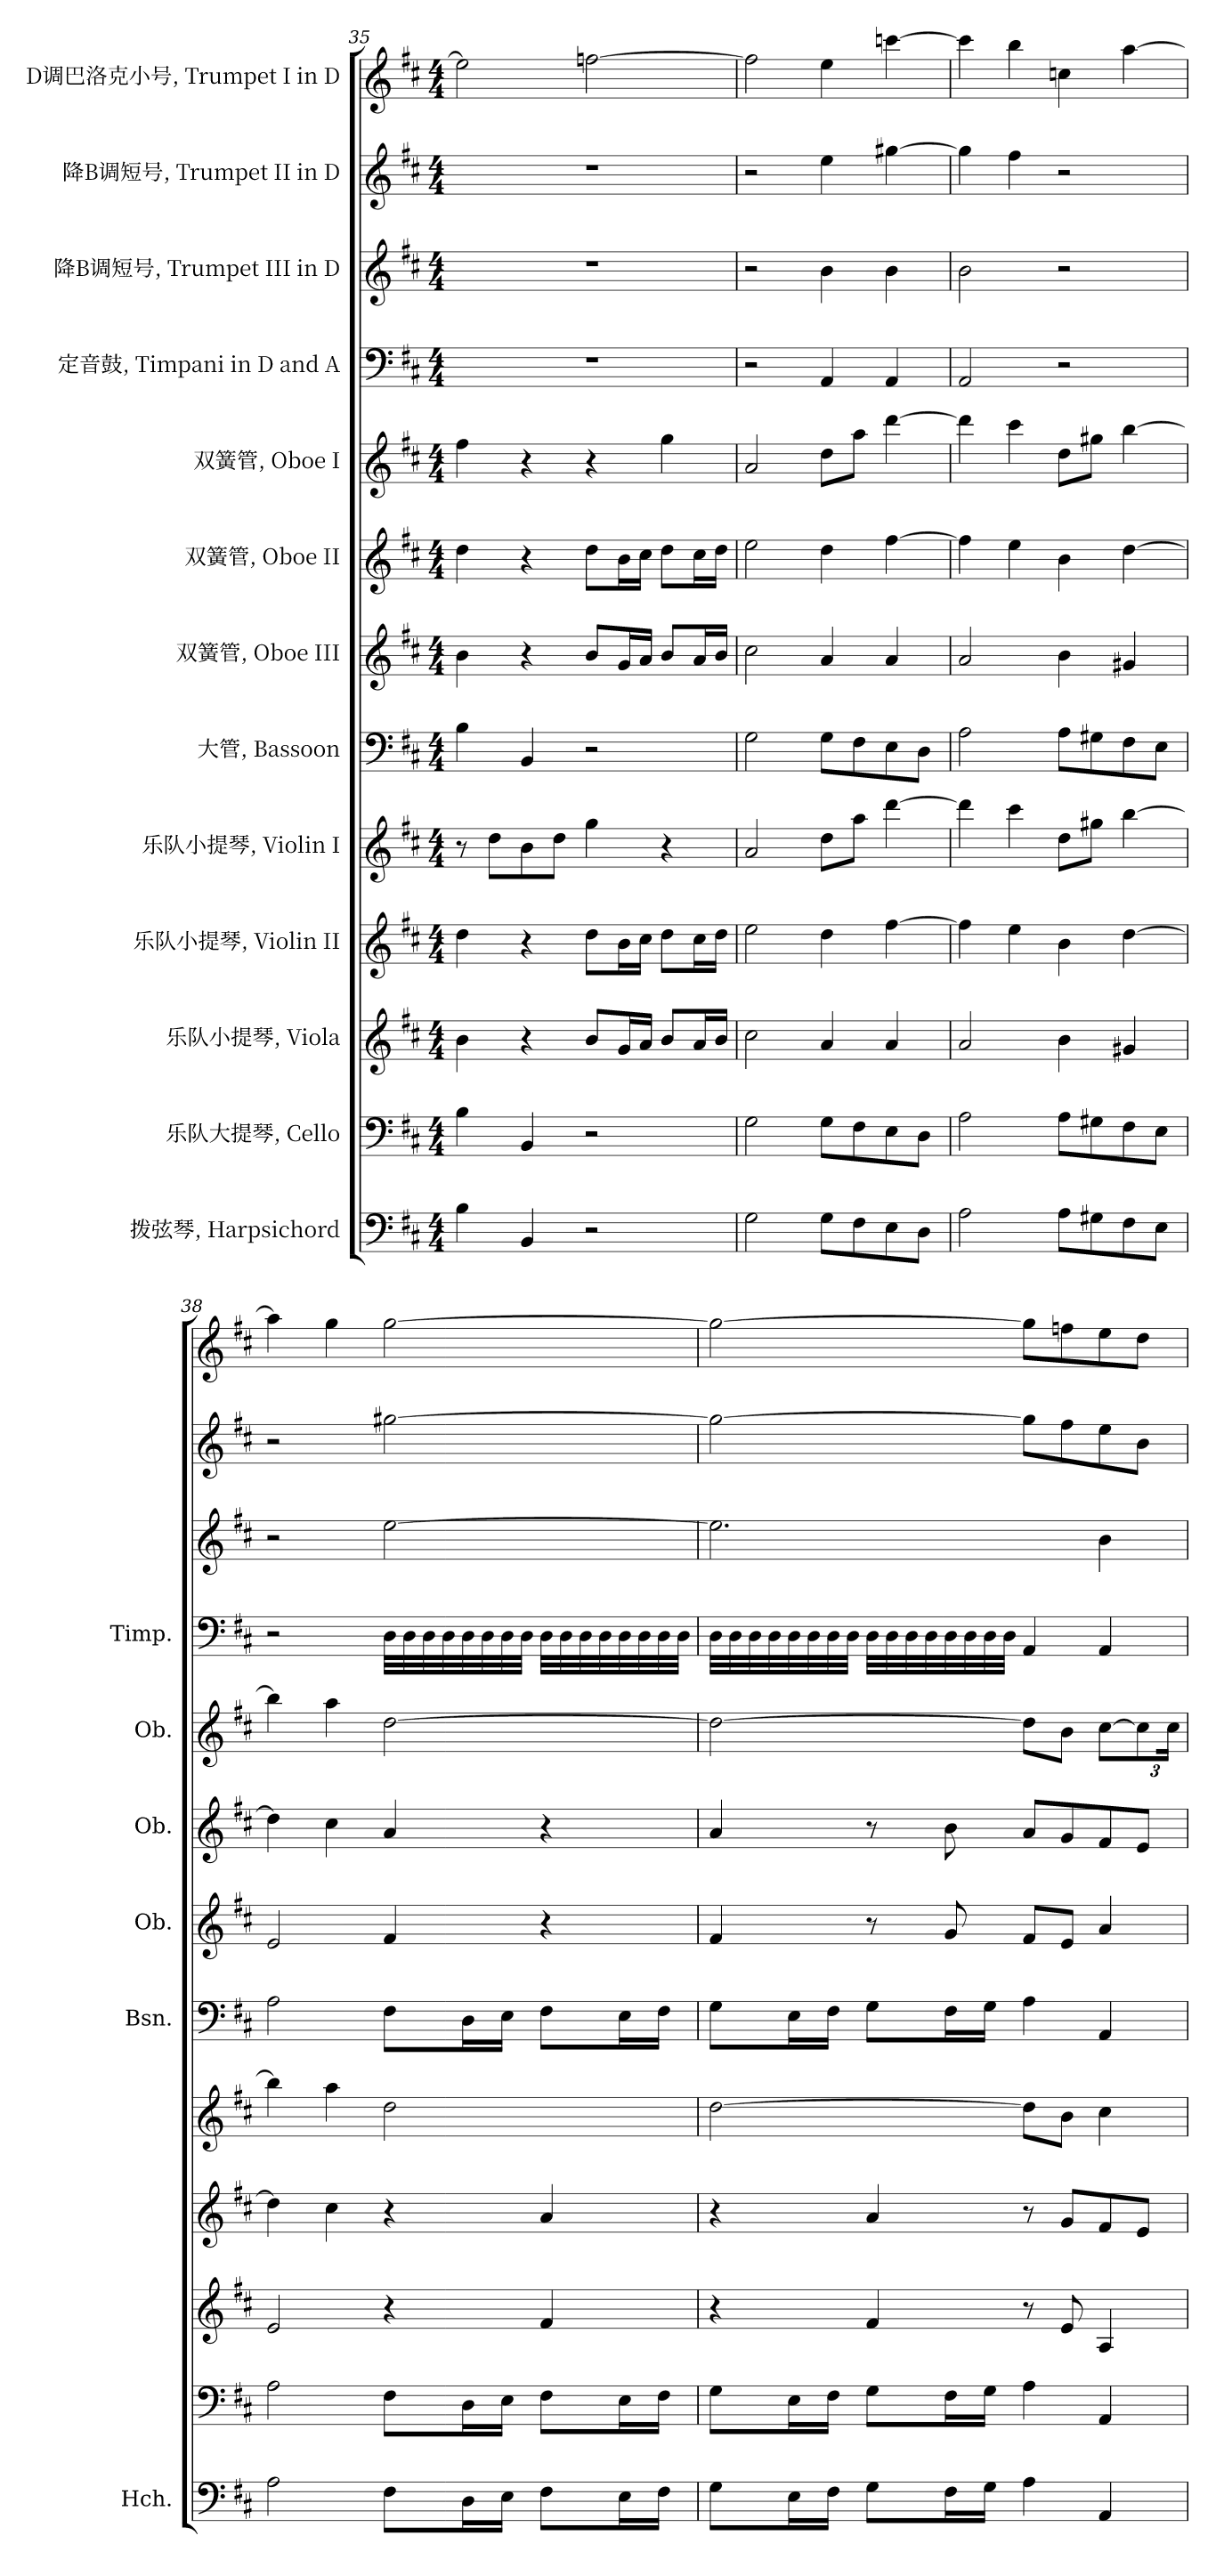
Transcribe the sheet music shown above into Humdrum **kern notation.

**kern	**kern	**kern	**kern	**kern	**kern	**kern	**kern	**kern	**kern	**kern	**kern	**kern
*part13	*part12	*part11	*part10	*part9	*part8	*part7	*part6	*part5	*part4	*part3	*part2	*part1
*staff13	*staff12	*staff11	*staff10	*staff9	*staff8	*staff7	*staff6	*staff5	*staff4	*staff3	*staff2	*staff1
*I"拨弦琴, Harpsichord	*I"乐队大提琴, Cello	*I"乐队小提琴, Viola	*I"乐队小提琴, Violin II	*I"乐队小提琴, Violin I	*I"大管, Bassoon	*I"双簧管, Oboe III	*I"双簧管, Oboe II	*I"双簧管, Oboe I	*I"定音鼓, Timpani in D and A	*I"降B调短号, Trumpet III in D	*I"降B调短号, Trumpet II in D	*I"D调巴洛克小号, Trumpet I in D
*I'Hch.	*	*	*	*	*I'Bsn.	*I'Ob.	*I'Ob.	*I'Ob.	*I'Timp.	*	*	*
*clefF4	*clefF4	*clefG2	*clefG2	*clefG2	*clefF4	*clefG2	*clefG2	*clefG2	*clefF4	*clefG2	*clefG2	*clefG2
*	*	*	*	*	*	*	*	*	*	*ITrd1c2	*ITrd1c2	*ITrd-1c-2
*k[f#c#]	*k[f#c#]	*k[f#c#]	*k[f#c#]	*k[f#c#]	*k[f#c#]	*k[f#c#]	*k[f#c#]	*k[f#c#]	*k[f#c#]	*k[]	*k[]	*k[f#c#g#d#]
*M4/4	*M4/4	*M4/4	*M4/4	*M4/4	*M4/4	*M4/4	*M4/4	*M4/4	*M4/4	*M4/4	*M4/4	*M4/4
=35	=35	=35	=35	=35	=35	=35	=35	=35	=35	=35	=35	=35
4B\	4B\	4b\	4dd\	8r	4B\	4b\	4dd\	4ff#\	1r	1r	1r	2ff#\]
.	.	.	.	8dd\L	.	.	.	.	.	.	.	.
4BB/	4BB/	4r	4r	8b\	4BB/	4r	4r	4r	.	.	.	.
.	.	.	.	8dd\J	.	.	.	.	.	.	.	.
2r	2r	8b/L	8dd\L	4gg\	2r	8b/L	8dd\L	4r	.	.	.	[2ggn\
.	.	16g/L	16b\L	.	.	16g/L	16b\L	.	.	.	.	.
.	.	16a/JJ	16cc#\JJ	.	.	16a/JJ	16cc#\JJ	.	.	.	.	.
.	.	8b/L	8dd\L	4r	.	8b/L	8dd\L	4gg\	.	.	.	.
.	.	16a/L	16cc#\L	.	.	16a/L	16cc#\L	.	.	.	.	.
.	.	16b/JJ	16dd\JJ	.	.	16b/JJ	16dd\JJ	.	.	.	.	.
=36	=36	=36	=36	=36	=36	=36	=36	=36	=36	=36	=36	=36
2G\	2G\	2cc#\	2ee\	2a/	2G\	2cc#\	2ee\	2a/	2r	2r	2r	2gg\]
8G\L	8G\L	4a/	4dd\	8dd\L	8G\L	4a/	4dd\	8dd\L	4AA/	4a\	4dd\	4ff#\
8F#\	8F#\	.	.	8aa\J	8F#\	.	.	8aa\J	.	.	.	.
8E\	8E\	4a/	[4ff#\	[4ddd\	8E\	4a/	[4ff#\	[4ddd\	4AA/	4a\	[4ff#X\	[4dddn\
8D\J	8D\J	.	.	.	8D\J	.	.	.	.	.	.	.
=37	=37	=37	=37	=37	=37	=37	=37	=37	=37	=37	=37	=37
2A\	2A\	2a/	4ff#\]	4ddd\]	2A\	2a/	4ff#\]	4ddd\]	2AA/	2a\	4ff#\]	4ddd\]
.	.	.	4ee\	4ccc#\	.	.	4ee\	4ccc#\	.	.	4ee\	4ccc#\
8A\L	8A\L	4b\	4b\	8dd\L	8A\L	4b\	4b\	8dd\L	2r	2r	2r	4ddn\
8G#X\	8G#X\	.	.	8gg#X\J	8G#X\	.	.	8gg#X\J	.	.	.	.
8F#\	8F#\	4g#X/	[4dd\	[4bb\	8F#\	4g#X/	[4dd\	[4bb\	.	.	.	[4bb\
8E\J	8E\J	.	.	.	8E\J	.	.	.	.	.	.	.
!!LO:PB:g=z
=38	=38	=38	=38	=38	=38	=38	=38	=38	=38	=38	=38	=38
2A\	2A\	2e/	4dd\]	4bb\]	2A\	2e/	4dd\]	4bb\]	2r	2r	2r	4bb\]
.	.	.	4cc#\	4aa\	.	.	4cc#\	4aa\	.	.	.	4aa\
8F#\L	8F#\L	4r	4r	2dd\	8F#\L	4f#/	4a/	[2dd\	32D\LLL	[2dd\	[2ff#X\	[2aa\
.	.	.	.	.	.	.	.	.	32D\	.	.	.
.	.	.	.	.	.	.	.	.	32D\	.	.	.
.	.	.	.	.	.	.	.	.	32D\	.	.	.
16D\L	16D\L	.	.	.	16D\L	.	.	.	32D\	.	.	.
.	.	.	.	.	.	.	.	.	32D\	.	.	.
16E\JJ	16E\JJ	.	.	.	16E\JJ	.	.	.	32D\	.	.	.
.	.	.	.	.	.	.	.	.	32D\JJJ	.	.	.
8F#\L	8F#\L	4f#/	4a/	.	8F#\L	4r	4r	.	32D\LLL	.	.	.
.	.	.	.	.	.	.	.	.	32D\	.	.	.
.	.	.	.	.	.	.	.	.	32D\	.	.	.
.	.	.	.	.	.	.	.	.	32D\	.	.	.
16E\L	16E\L	.	.	.	16E\L	.	.	.	32D\	.	.	.
.	.	.	.	.	.	.	.	.	32D\	.	.	.
16F#\JJ	16F#\JJ	.	.	.	16F#\JJ	.	.	.	32D\	.	.	.
.	.	.	.	.	.	.	.	.	32D\JJJ	.	.	.
=39	=39	=39	=39	=39	=39	=39	=39	=39	=39	=39	=39	=39
8G\L	8G\L	4r	4r	[2dd\	8G\L	4f#/	4a/	2dd\_	32D\LLL	2.dd\]	2ff#\_	2aa\_
.	.	.	.	.	.	.	.	.	32D\	.	.	.
.	.	.	.	.	.	.	.	.	32D\	.	.	.
.	.	.	.	.	.	.	.	.	32D\	.	.	.
16E\L	16E\L	.	.	.	16E\L	.	.	.	32D\	.	.	.
.	.	.	.	.	.	.	.	.	32D\	.	.	.
16F#\JJ	16F#\JJ	.	.	.	16F#\JJ	.	.	.	32D\	.	.	.
.	.	.	.	.	.	.	.	.	32D\JJJ	.	.	.
8G\L	8G\L	4f#/	4a/	.	8G\L	8r	8r	.	32D\LLL	.	.	.
.	.	.	.	.	.	.	.	.	32D\	.	.	.
.	.	.	.	.	.	.	.	.	32D\	.	.	.
.	.	.	.	.	.	.	.	.	32D\	.	.	.
16F#\L	16F#\L	.	.	.	16F#\L	8g/	8b\	.	32D\	.	.	.
.	.	.	.	.	.	.	.	.	32D\	.	.	.
16G\JJ	16G\JJ	.	.	.	16G\JJ	.	.	.	32D\	.	.	.
.	.	.	.	.	.	.	.	.	32D\JJJ	.	.	.
4A\	4A\	8r	8r	8dd\L]	4A\	8f#/L	8a/L	8dd\L]	4AA/	.	8ff#\L]	8aa\L]
.	.	8e/	8g/L	8b\J	.	8e/J	8g/	8b\J	.	.	8ee\	8ggn\
4AA/	4AA/	4A/	8f#/	4cc#\	4AA/	4a/	8f#/	[8cc#\L	4AA/	4a\	8dd\	8ff#\
*	*	*	*	*	*	*	*	*Xbrackettup	*	*	*	*
.	.	.	8e/J	.	.	.	8e/J	12cc#\]	.	.	8a\J	8ee\J
.	.	.	.	.	.	.	.	24cc#\Jk	.	.	.	.
=	=	=	=	=	=	=	=	=	=	=	=	=
*-	*-	*-	*-	*-	*-	*-	*-	*-	*-	*-	*-	*-
